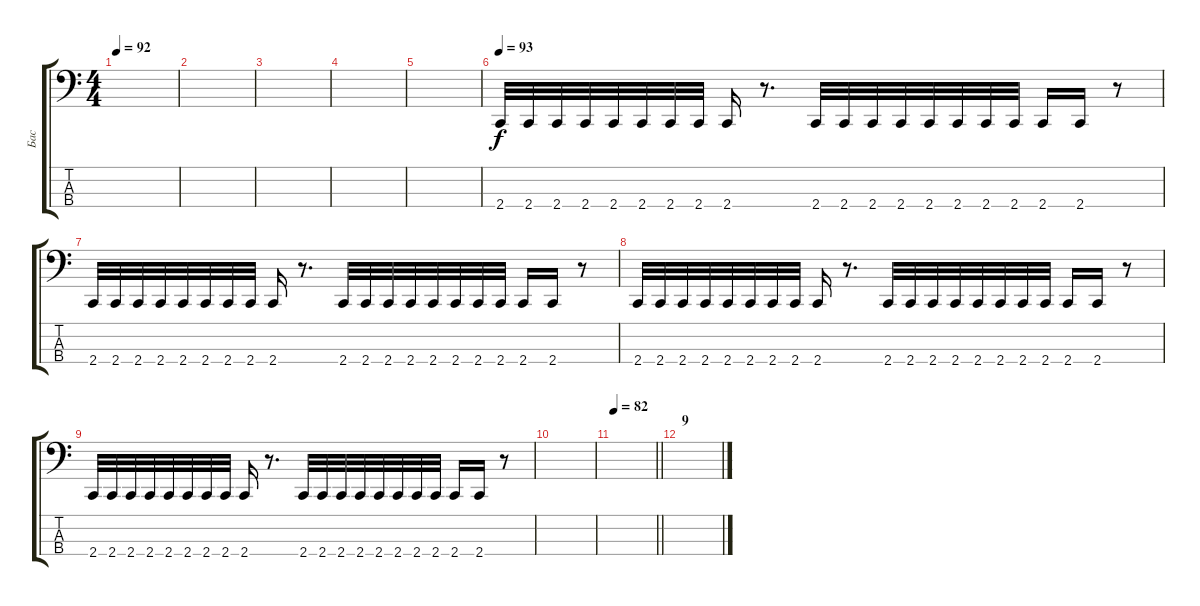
\track ("Бас" "Бас") {instrument electricbasspick}
\staff {score tabs}
\tuning (Eb2 Bb1 F1 Bb0) {hide}
\ts (4 4)
\tempo 92
\clef f4
\ks c
|
|
|
|
|
\tempo 93
2.4.32 2.4.32 2.4.32 2.4.32 2.4.32 2.4.32 2.4.32 2.4.32 2.4.16 r.8{d} 2.4.32 2.4.32 2.4.32 2.4.32 2.4.32 2.4.32 2.4.32 2.4.32 2.4.16 2.4.16 r.8 |
2.4.32 2.4.32 2.4.32 2.4.32 2.4.32 2.4.32 2.4.32 2.4.32 2.4.16 r.8{d} 2.4.32 2.4.32 2.4.32 2.4.32 2.4.32 2.4.32 2.4.32 2.4.32 2.4.16 2.4.16 r.8 |
2.4.32 2.4.32 2.4.32 2.4.32 2.4.32 2.4.32 2.4.32 2.4.32 2.4.16 r.8{d} 2.4.32 2.4.32 2.4.32 2.4.32 2.4.32 2.4.32 2.4.32 2.4.32 2.4.16 2.4.16 r.8 |
2.4.32 2.4.32 2.4.32 2.4.32 2.4.32 2.4.32 2.4.32 2.4.32 2.4.16 r.8{d} 2.4.32 2.4.32 2.4.32 2.4.32 2.4.32 2.4.32 2.4.32 2.4.32 2.4.16 2.4.16 r.8 |
|
\tempo 82
\barLineRight lightlight
|
\section ("" "9")
